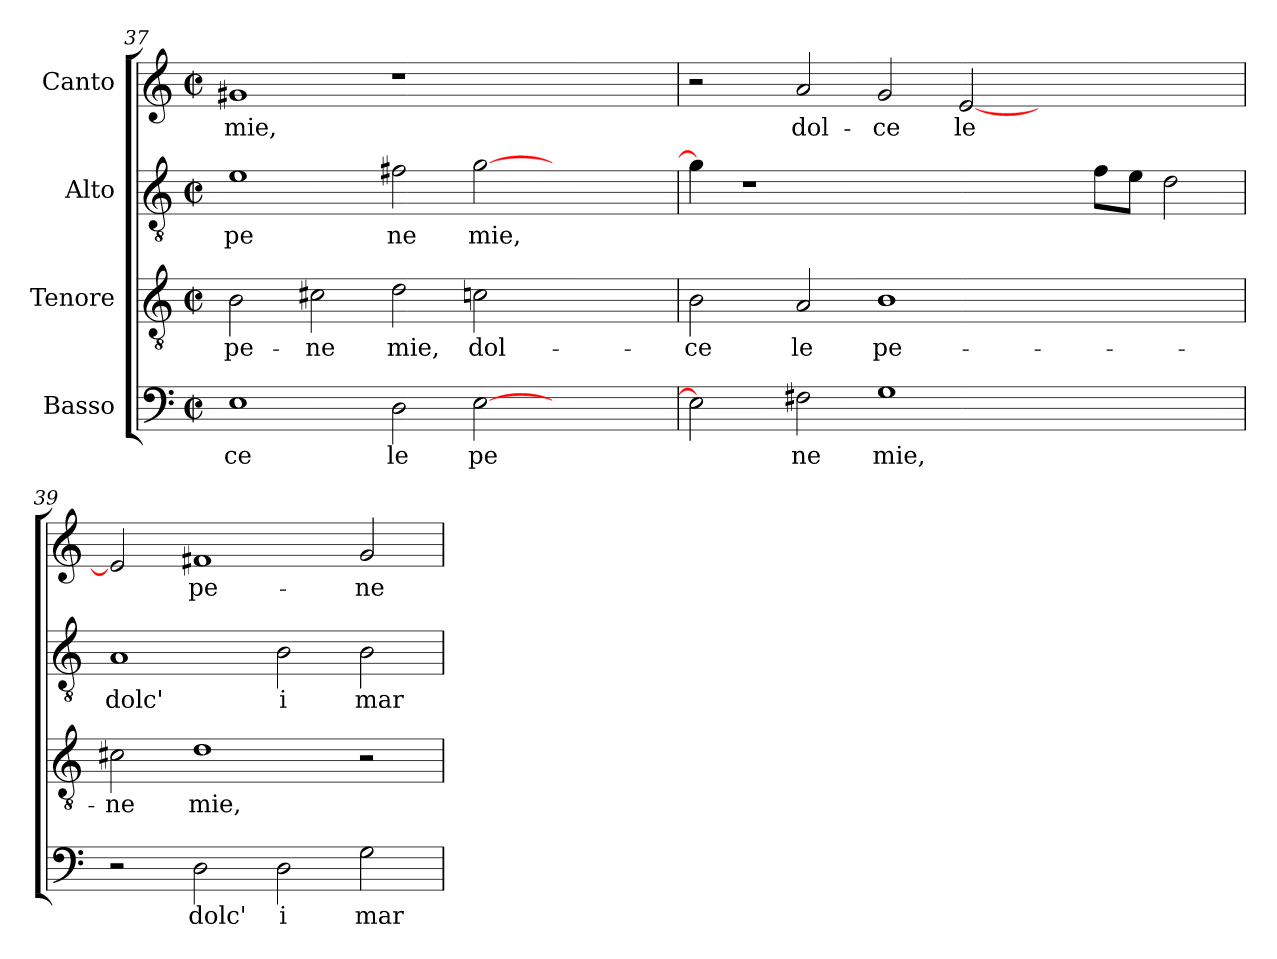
**kern	**text	**kern	**text	**kern	**text	**kern	**text
*part4	*part4	*part3	*part3	*part2	*part2	*part1	*part1
*staff4	*staff4	*staff3	*staff3	*staff2	*staff2	*staff1	*staff1
*I"Basso	*	*I"Tenore	*	*I"Alto	*	*I"Canto	*
*clefF4	*	*clefGv2	*	*clefGv2	*	*clefG2	*
*M2/2	*	*M2/2	*	*M2/2	*	*M2/2	*
*met(c|)	*	*met(c|)	*	*met(c|)	*	*met(c|)	*
=37	=37	=37	=37	=37	=37	=37	=37
!	!LO:LY:b:cj	!	!LO:LY:b:cj	!	!LO:LY:b:cj	!	!LO:LY:b:cj
1E	ce	2B\	pe-	1e	pe	1g#X	mie,
!	!	!	!LO:LY:b:cj	!	!	!	!
.	.	2c#X\	-ne	.	.	.	.
!	!LO:LY:b:cj	!	!LO:LY:b:cj	!	!LO:LY:b:cj	!LO:N:vis=1	!
2D\	le	2d\	mie,	2f#X\	ne	0r	.
!	!LO:LY:b:cj	!	!LO:LY:b:cj	!	!LO:LY:b	!	!
[>2E\	pe	2cn\	dol-	[>2g\	mie,	.	.
1ryy	.	1ryy	.	1ryy	.	.	.
=38	=38	=38	=38	=38	=38	=38	=38
!	!	!	!LO:LY:b:cj	!	!	!	!
2E\]	.	2B\	-ce	4g\]	.	2r	.
!	!	!	!	!LO:N:vis=1	!	!	!
.	.	.	.	0r	.	.	.
!	!LO:LY:b:cj	!	!LO:LY:b:cj	!	!	!	!LO:LY:b:cj
2F#X\	ne	2A/	le	.	.	2a/	dol-
!	!LO:LY:b:cj	!	!LO:LY:b:cj	!	!	!	!LO:LY:b:cj
1G	mie,	1B	pe-	.	.	2g/	-ce
!	!	!	!	!	!	!	!LO:LY:b:cj
.	.	.	.	.	.	[<2e/	le
1ryy	.	1ryy	.	.	.	1ryy	.
.	.	.	.	8f\L	.	.	.
.	.	.	.	8e\J	.	.	.
.	.	.	.	2d\	.	.	.
=39	=39	=39	=39	=39	=39	=39	=39
!	!	!	!LO:LY:b:cj	!	!LO:LY:b:cj	!	!
2r	.	2c#X\	-ne	1A	dolc'	2e/]	.
!	!LO:LY:b:cj	!	!LO:LY:b:cj	!	!	!	!LO:LY:b:cj
2D\	dolc'	1d	mie,	.	.	1f#X	pe-
!	!LO:LY:b:cj	!	!	!	!LO:LY:b:cj	!	!
2D\	i	.	.	2B\	i	.	.
!	!LO:LY:b:cj	!	!	!	!LO:LY:b:cj	!	!LO:LY:b:cj
2G\	mar	2r	.	2B\	mar	2g/	-ne
=	=	=	=	=	=	=	=
*-	*-	*-	*-	*-	*-	*-	*-
